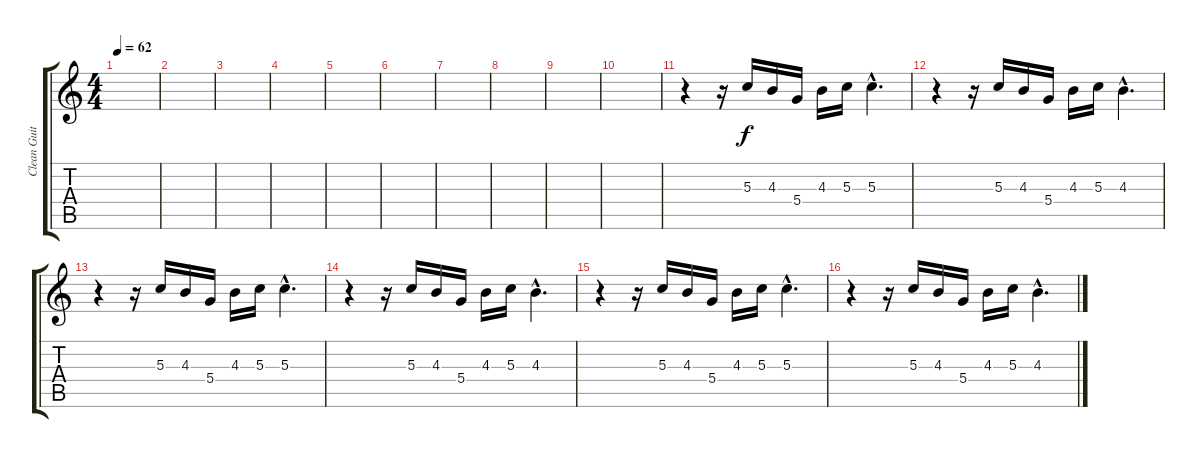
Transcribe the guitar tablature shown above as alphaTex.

\track ("Clean Guitar 4 [Dave]" "Clean Guit") {instrument electricguitarjazz}
\staff {score tabs}
\tuning (E4 B3 G3 D3 A2 E2) {hide}
\ts (4 4)
\tempo 62
\clef g2
\ks c
|
|
|
|
|
|
|
|
|
|
r.4{volume 8 instrument electricguitarclean} r.16 5.3.16 4.3.16 5.4.16 4.3.16 5.3.16 5.3{hac}.4{d} |
r.4 r.16 5.3.16 4.3.16 5.4.16 4.3.16 5.3.16 4.3{hac}.4{d} |
r.4 r.16 5.3.16 4.3.16 5.4.16 4.3.16 5.3.16 5.3{hac}.4{d} |
r.4 r.16 5.3.16 4.3.16 5.4.16 4.3.16 5.3.16 4.3{hac}.4{d} |
r.4 r.16 5.3.16 4.3.16 5.4.16 4.3.16 5.3.16 5.3{hac}.4{d} |
r.4 r.16 5.3.16 4.3.16 5.4.16 4.3.16 5.3.16 4.3{hac}.4{d}
